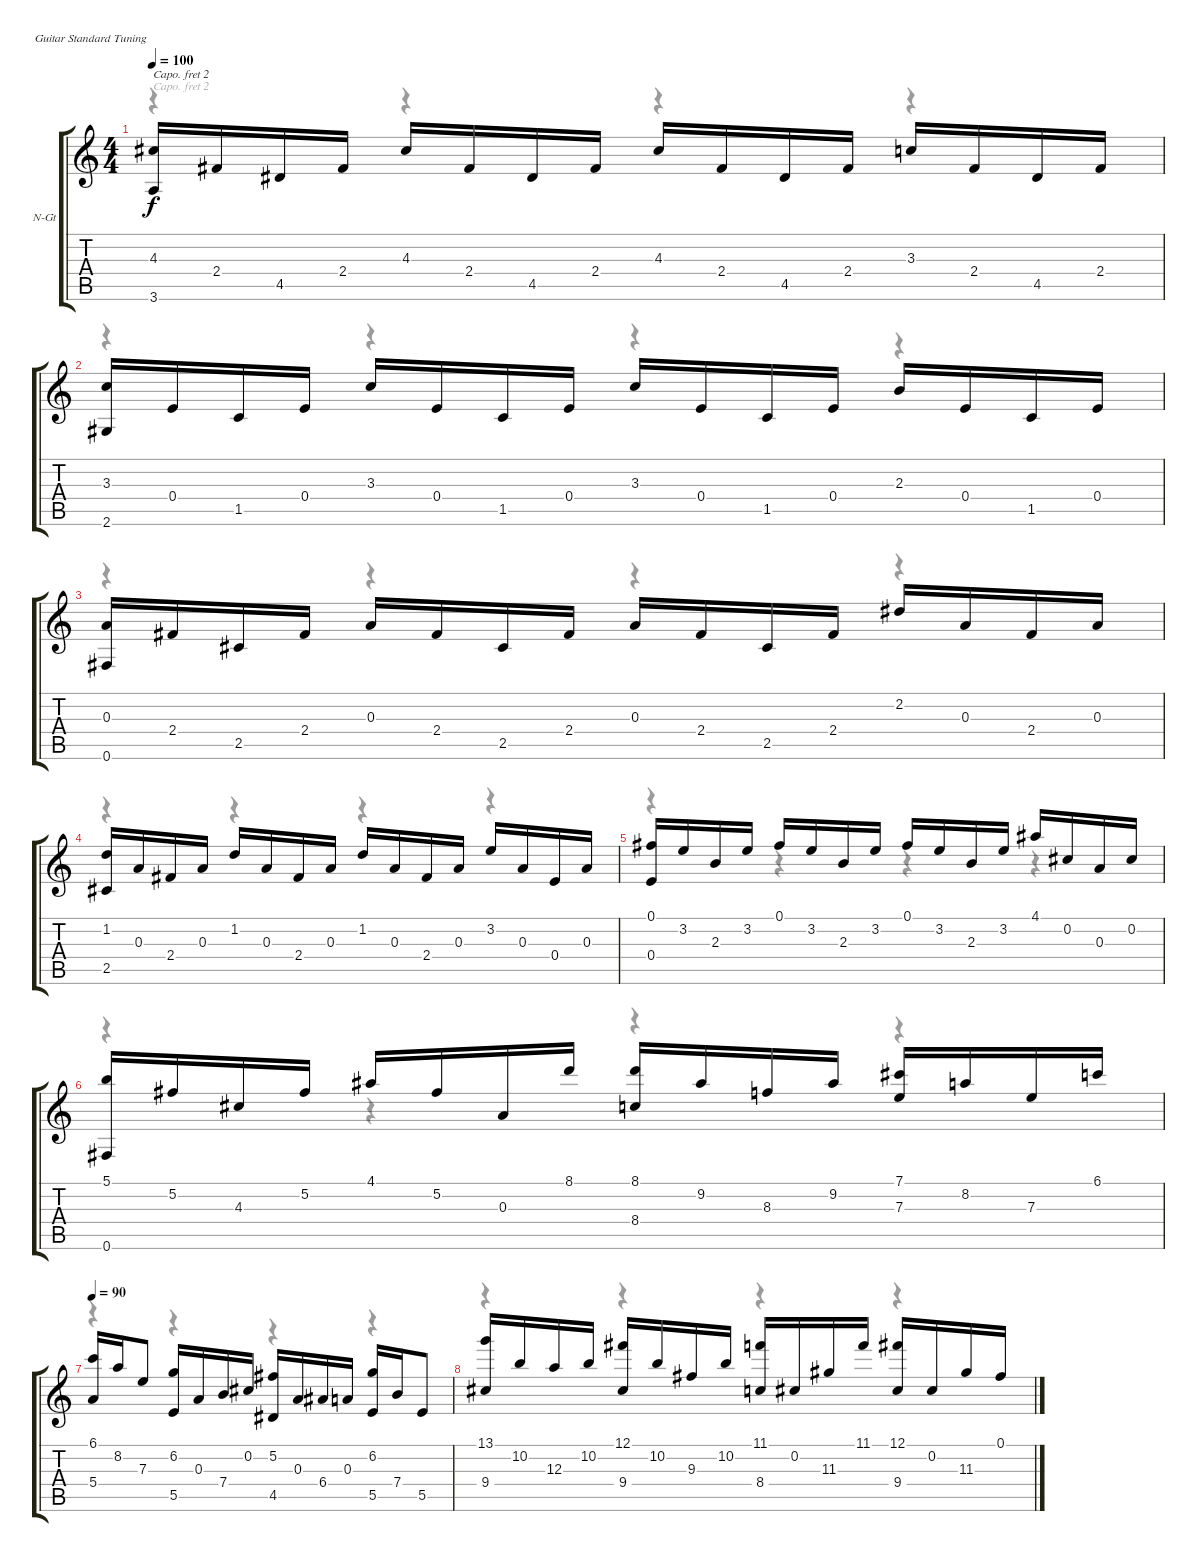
\bracketExtendMode groupsimilarinstruments
\firstSystemTrackNameOrientation horizontal
\otherSystemsTrackNameOrientation horizontal
\track ("Track 1" "N-Gt") {instrument acousticguitarnylon}
\staff {score tabs}
\capo 2
\tuning (E4 B3 G3 D3 A2 E2)
\voice
\ts (4 4)
\tempo 100
\clef g2
\ks c
(4.3 3.6).16{dy f} 2.4.16 4.5.16 2.4.16 4.3.16 2.4.16 4.5.16 2.4.16 4.3.16 2.4.16 4.5.16 2.4.16 3.3.16 2.4.16 4.5.16 2.4.16 |
(3.3 2.6).16 0.4.16 1.5.16 0.4.16 3.3.16 0.4.16 1.5.16 0.4.16 3.3.16 0.4.16 1.5.16 0.4.16 2.3.16 0.4.16 1.5.16 0.4.16 |
(0.3 0.6).16 2.4.16 2.5.16 2.4.16 0.3.16 2.4.16 2.5.16 2.4.16 0.3.16 2.4.16 2.5.16 2.4.16 2.2.16 0.3.16 2.4.16 0.3.16 |
(1.2 2.5).16 0.3.16 2.4.16 0.3.16 1.2.16 0.3.16 2.4.16 0.3.16 1.2.16 0.3.16 2.4.16 0.3.16 3.2.16 0.3.16 0.4.16 0.3.16 |
(0.1 0.4).16 3.2.16 2.3.16 3.2.16 0.1.16 3.2.16 2.3.16 3.2.16 0.1.16 3.2.16 2.3.16 3.2.16 4.1.16 0.2.16 0.3.16 0.2.16 |
(5.1 0.6).16 5.2.16 4.3.16 5.2.16 4.1.16 5.2.16 0.3.16 8.1.16 (8.1 8.4).16 9.2.16 8.3.16 9.2.16 (7.1 7.3).16 8.2.16 7.3.16 6.1.16 |
\tempo 90
(6.1 5.4).16 8.2.16 7.3.8 (6.2 5.5).16 0.3.16 7.4.16 0.2.16 (5.2 4.5).16 0.3.16 6.4.16 0.3.16 (6.2 5.5).16 7.4.16 5.5.8 |
(13.1 9.4).16 10.2.16 12.3.16 10.2.16 (12.1 9.4).16 10.2.16 9.3.16 10.2.16 (11.1 8.4).16 0.2.16 11.3.16 11.1.16 (12.1 9.4).16 0.2.16 11.3.16 0.1.16
\voice
\clef g2
\ottava regular
\simile none
\ks c
r.4{dy mf} r.4 r.4 r.4 |
r.4 r.4 r.4 r.4 |
r.4 r.4 r.4 r.4 |
r.4 r.4 r.4 r.4 |
r.4 r.4 r.4 r.4 |
r.4 r.4 r.4 r.4 |
r.4 r.4 r.4 r.4 |
r.4 r.4 r.4 r.4
